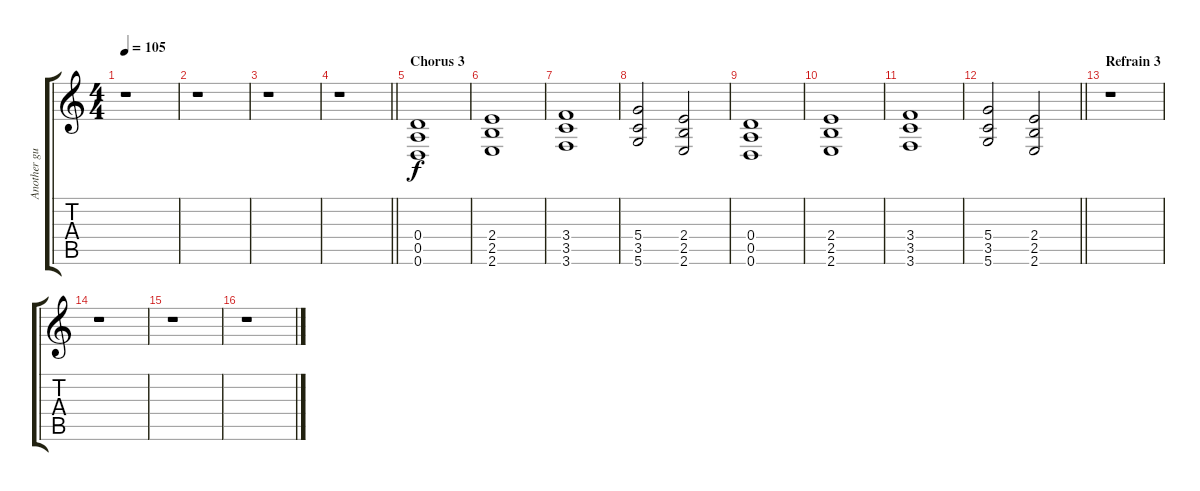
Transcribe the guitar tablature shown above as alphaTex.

\track ("Another guitar" "Another gu") {instrument distortionguitar}
\staff {score tabs}
\tuning (E4 B3 G3 D3 A2 D2) {hide}
\ts (4 4)
\tempo 105
\clef g2
\ks c
r.1{dy f} |
r.1 |
r.1 |
\barLineRight lightlight
r.1 |
\section ("" "Chorus 3")
(0.4 0.5 0.6).1 |
(2.4 2.5 2.6).1 |
(3.4 3.5 3.6).1 |
(5.4 3.5 5.6).2 (2.4 2.5 2.6).2 |
(0.4 0.5 0.6).1 |
(2.4 2.5 2.6).1 |
(3.4 3.5 3.6).1 |
\barLineRight lightlight
(5.4 3.5 5.6).2 (2.4 2.5 2.6).2 |
\section ("" "Refrain 3")
r.1 |
r.1 |
r.1 |
r.1
